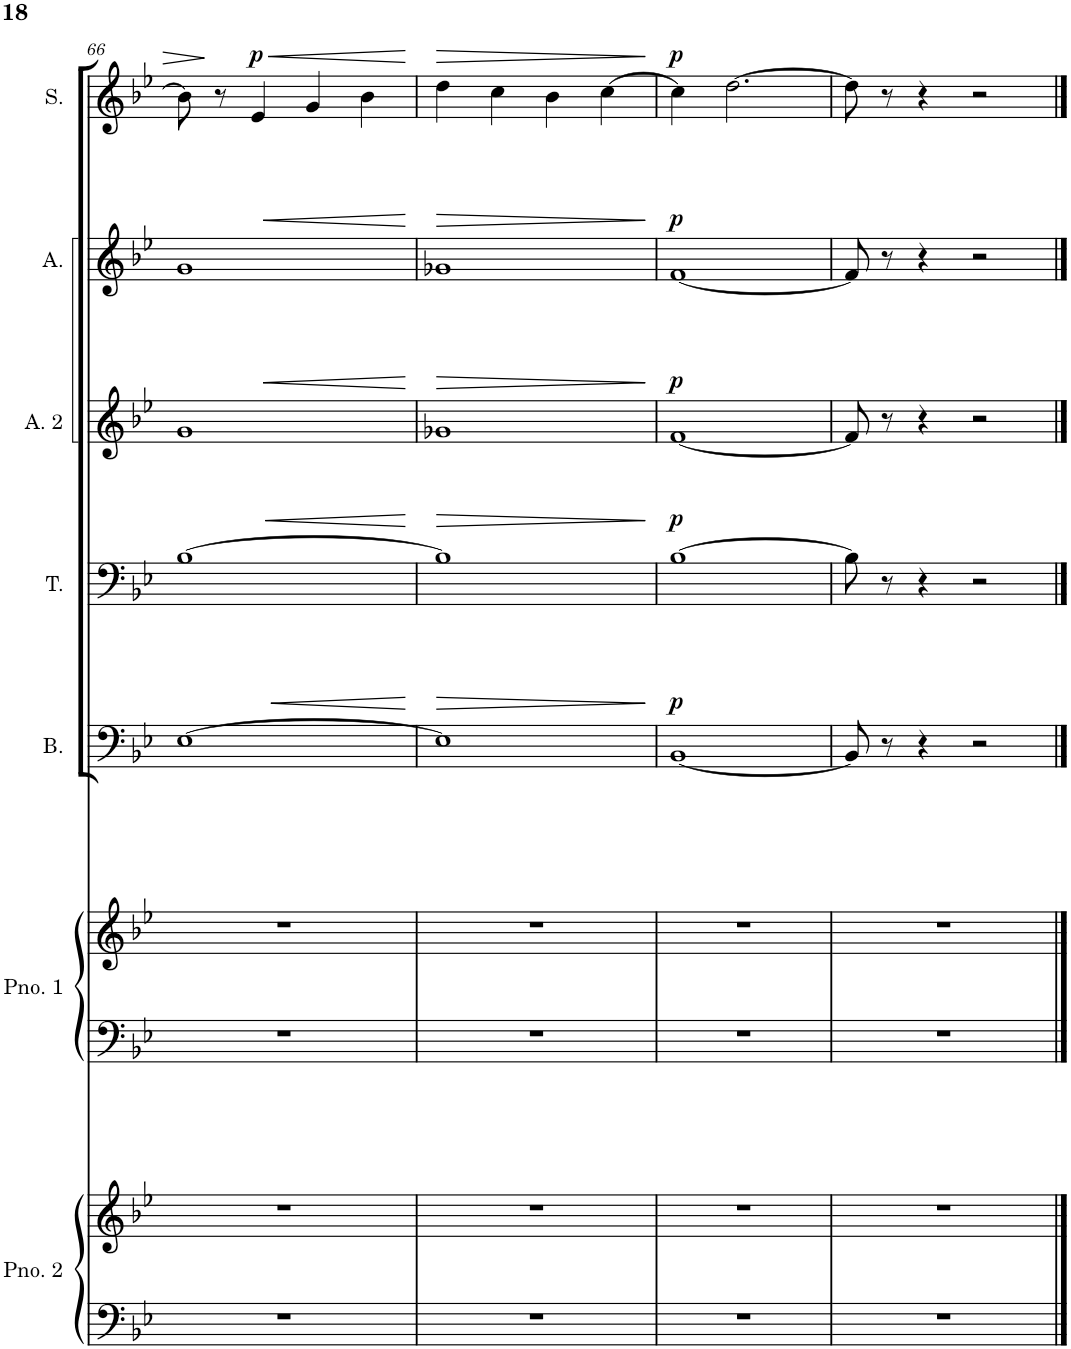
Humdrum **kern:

**kern	**kern	**kern	**kern	**kern	**dynam	**kern	**dynam	**kern	**dynam	**kern	**dynam	**kern	**dynam
*part7	*part7	*part6	*part6	*part5	*part5	*part4	*part4	*part3	*part3	*part2	*part2	*part1	*part1
*staff9	*staff8	*staff7	*staff6	*staff5	*staff5	*staff4	*staff4	*staff3	*staff3	*staff2	*staff2	*staff1	*staff1
*I"Piano 2	*	*I"Piano 1	*	*I"Bass	*	*I"Tenor	*	*I"Alto 2	*	*I"Alto	*	*I"Soprano	*
*I'Pno. 2	*	*I'Pno. 1	*	*I'B.	*	*I'T.	*	*I'A. 2	*	*I'A.	*	*I'S.	*
!!LO:PB:g=z
*clefF4	*clefG2	*clefF4	*clefG2	*clefF4	*	*clefF4	*	*clefG2	*	*clefG2	*	*clefG2	*
*k[b-e-]	*k[b-e-]	*k[b-e-]	*k[b-e-]	*k[b-e-]	*	*k[b-e-]	*	*k[b-e-]	*	*k[b-e-]	*	*k[b-e-]	*
*M4/4	*M4/4	*M4/4	*M4/4	*M4/4	*	*M4/4	*	*M4/4	*	*M4/4	*	*M4/4	*
=66	=66	=66	=66	=66	=66	=66	=66	=66	=66	=66	=66	=66	=66
1r	1r	1r	1r	[1E-	.	[1B-	.	1g	.	1g	.	8b-\]	.
.	.	.	.	.	.	.	.	.	.	.	.	8r	.
!	!	!	!	!	!	!	!	!	!	!	!	!	!LO:HP:b
!	!	!	!	!	!	!	!	!	!	!	!	!	!LO:DY:n=1:a
.	.	.	.	.	.	.	.	.	.	.	.	4e-/	< p
.	.	.	.	.	.	.	.	.	.	.	.	4g/	.
.	.	.	.	.	.	.	.	.	.	.	.	4b-\	.
.	.	.	.	.	.	.	.	.	.	.	.	.	[
=67	=67	=67	=67	=67	=67	=67	=67	=67	=67	=67	=67	=67	=67
!	!	!	!	!	!LO:HP:b	!	!LO:HP:b	!	!LO:HP:b	!	!LO:HP:b	!	!LO:HP:b
1r	1r	1r	1r	1E-]	<	1B-]	<	1g-X	<	1g-X	<	4dd\	>
.	.	.	.	.	.	.	.	.	.	.	.	4cc\	.
.	.	.	.	.	.	.	.	.	.	.	.	4b-\	.
.	.	.	.	.	.	.	.	.	.	.	.	[4cc\	.
.	.	.	.	.	[	.	[	.	[	.	[	.	]
=68	=68	=68	=68	=68	=68	=68	=68	=68	=68	=68	=68	=68	=68
!	!	!	!	!	!LO:DY:a	!	!LO:DY:a	!	!LO:DY:a	!	!LO:DY:a	!	!LO:DY:a
1r	1r	1r	1r	[1BB-	p	[1B-	p	[1f	p	[1f	p	4cc\]	p
.	.	.	.	.	.	.	.	.	.	.	.	[2.dd\	.
=69	=69	=69	=69	=69	=69	=69	=69	=69	=69	=69	=69	=69	=69
1r	1r	1r	1r	8BB-/]	.	8B-\]	.	8f/]	.	8f/]	.	8dd\]	.
.	.	.	.	8r	.	8r	.	8r	.	8r	.	8r	.
.	.	.	.	4r	.	4r	.	4r	.	4r	.	4r	.
.	.	.	.	2r	.	2r	.	2r	.	2r	.	2r	.
==	==	==	==	==	==	==	==	==	==	==	==	==	==
*-	*-	*-	*-	*-	*-	*-	*-	*-	*-	*-	*-	*-	*-
